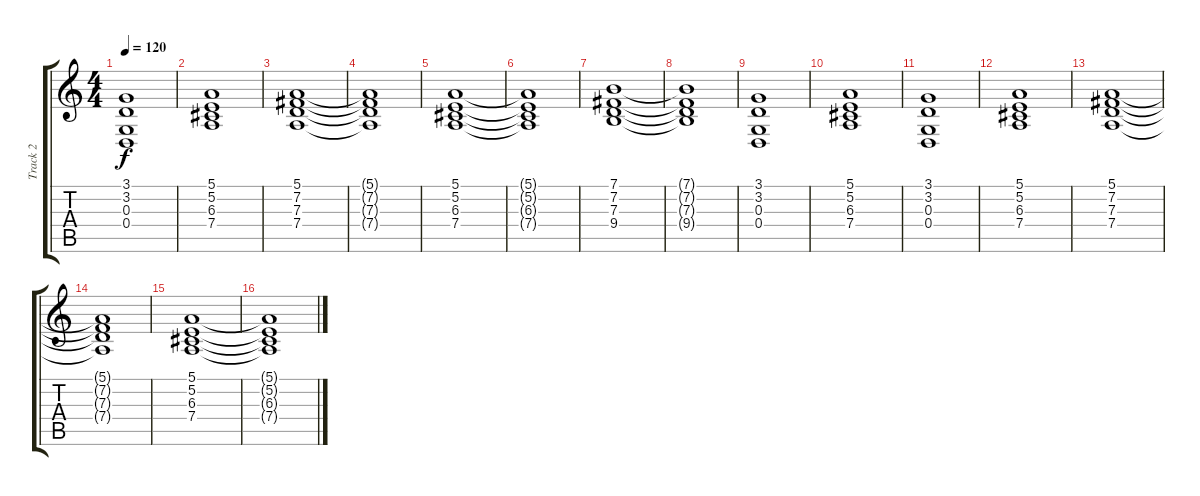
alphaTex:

\track ("Track 2" "Track 2") {instrument synthstrings2}
\staff {score tabs}
\tuning (E4 B3 G3 D3 A2 E2) {hide}
\ts (4 4)
\tempo 120
\clef g2
\ks c
(3.1 3.2 0.3 0.4).1{dy f} |
(5.1 5.2 6.3 7.4).1 |
(5.1 7.2 7.3 7.4).1 |
(5.1{t} 7.2{t} 7.3{t} 7.4{t}).1 |
(5.1 5.2 6.3 7.4).1 |
(5.1{t} 5.2{t} 6.3{t} 7.4{t}).1 |
(7.1 7.2 7.3 9.4).1 |
(7.1{t} 7.2{t} 7.3{t} 9.4{t}).1 |
(3.1 3.2 0.3 0.4).1 |
(5.1 5.2 6.3 7.4).1 |
(3.1 3.2 0.3 0.4).1 |
(5.1 5.2 6.3 7.4).1 |
(5.1 7.2 7.3 7.4).1 |
(5.1{t} 7.2{t} 7.3{t} 7.4{t}).1 |
(5.1 5.2 6.3 7.4).1 |
(5.1{t} 5.2{t} 6.3{t} 7.4{t}).1
